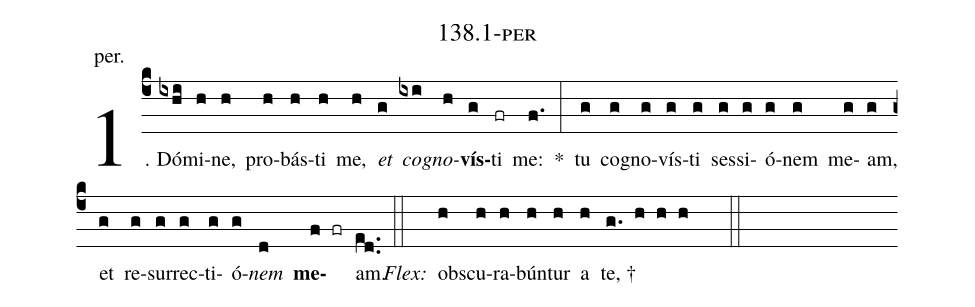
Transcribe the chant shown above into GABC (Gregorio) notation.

name: 138.1-per;
annotation: per.;
%%
(c4)1. Dó(ixhi)mi(h)ne,(h) pro(h)bás(h)ti(h) me,(h) <i>et</i>(g) <i>co</i>(ixi)<i>gno</i>(h)<b>vís</b>(g)ti(fr) me:(f.) *(:) tu(g) co(g)gno(g)vís(g)ti(g) ses(g)si(g)ó(g)nem(g) me(g)am,(g) et(g) re(g)sur(g)rec(g)ti(g)ó(g)<i>nem</i>(d) <b>me</b>(f fr)am.(ed..) (::)
<i>Flex:</i>()  obs(h)cu(h)ra(h)bún(h)tur(h) a(h) te, †(g. h h h  ::)
